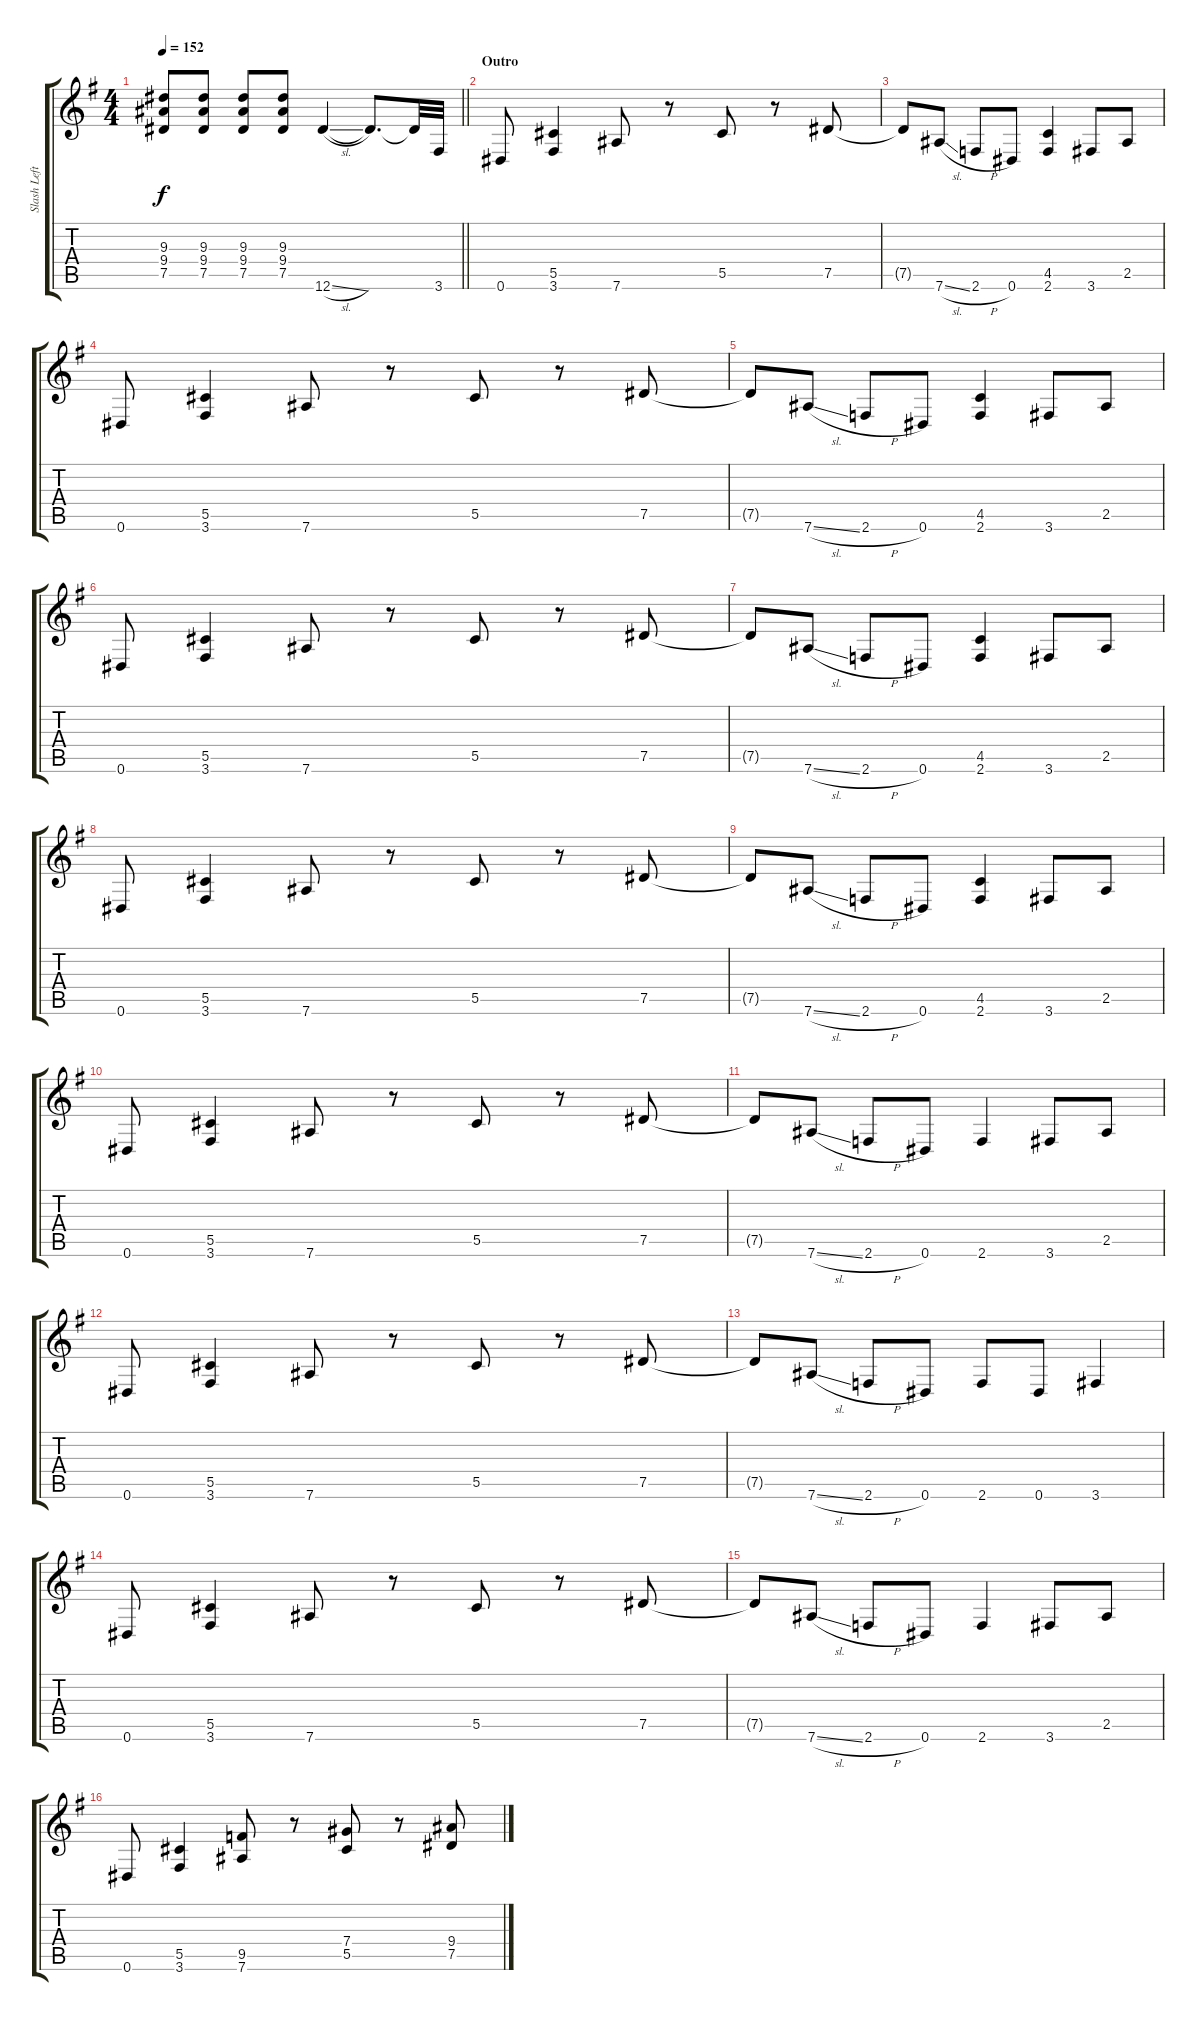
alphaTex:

\track ("Slash Left" "Slash Left") {instrument overdrivenguitar}
\staff {score tabs}
\tuning (Eb4 Bb3 Gb3 Db3 Ab2 Eb2) {hide}
\ts (4 4)
\tempo 152
\clef g2
\barLineRight lightlight
\ks eminor
(9.3 9.4 7.5).8{dy f} (9.3 9.4 7.5).8 (9.3 9.4 7.5).8 (9.3 9.4 7.5).8 12.6{sl}.4 12.6{t}.8{d} 12.6{t}.32 3.6.32 |
\section ("" "Outro")
0.6.8 (5.5 3.6).4 7.6.8 r.8 5.5.8 r.8 7.5.8 |
7.5{t}.8 7.6{sl}.8 2.6{h}.8 0.6.8 (4.5 2.6).4 3.6.8 2.5.8 |
0.6.8 (5.5 3.6).4 7.6.8 r.8 5.5.8 r.8 7.5.8 |
7.5{t}.8 7.6{sl}.8 2.6{h}.8 0.6.8 (4.5 2.6).4 3.6.8 2.5.8 |
0.6.8 (5.5 3.6).4 7.6.8 r.8 5.5.8 r.8 7.5.8 |
7.5{t}.8 7.6{sl}.8 2.6{h}.8 0.6.8 (4.5 2.6).4 3.6.8 2.5.8 |
0.6.8 (5.5 3.6).4 7.6.8 r.8 5.5.8 r.8 7.5.8 |
7.5{t}.8 7.6{sl}.8 2.6{h}.8 0.6.8 (4.5 2.6).4 3.6.8 2.5.8 |
0.6.8 (5.5 3.6).4 7.6.8 r.8 5.5.8 r.8 7.5.8 |
7.5{t}.8 7.6{sl}.8 2.6{h}.8 0.6.8 2.6.4 3.6.8 2.5.8 |
0.6.8 (5.5 3.6).4 7.6.8 r.8 5.5.8 r.8 7.5.8 |
7.5{t}.8 7.6{sl}.8 2.6{h}.8 0.6.8 2.6.8 0.6.8 3.6.4 |
0.6.8 (5.5 3.6).4 7.6.8 r.8 5.5.8 r.8 7.5.8 |
7.5{t}.8 7.6{sl}.8 2.6{h}.8 0.6.8 2.6.4 3.6.8 2.5.8 |
0.6.8 (5.5 3.6).4 (9.5 7.6).8 r.8 (7.4 5.5).8 r.8 (9.4 7.5).8
